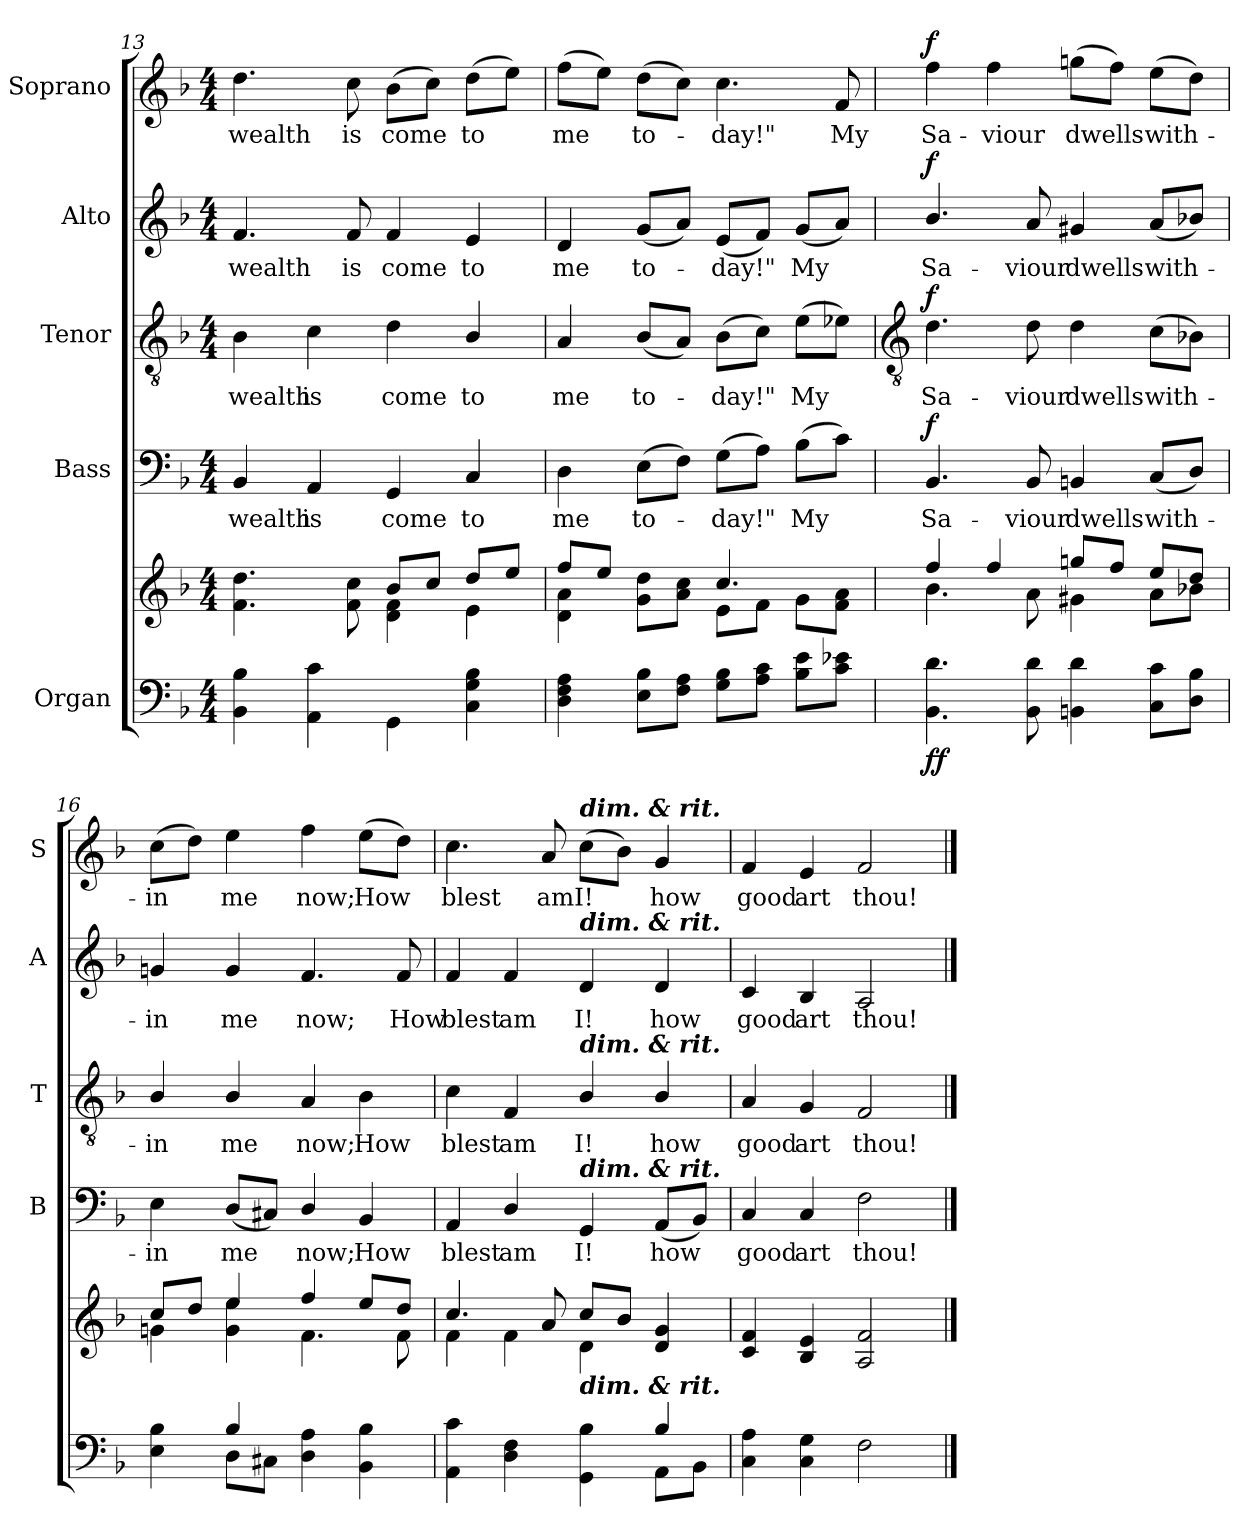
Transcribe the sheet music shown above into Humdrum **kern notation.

**kern	**kern	**dynam	**kern	**text	**dynam	**kern	**text	**dynam	**kern	**text	**dynam	**kern	**text	**dynam
*part5	*part5	*part5	*part4	*part4	*part4	*part3	*part3	*part3	*part2	*part2	*part2	*part1	*part1	*part1
*staff6	*staff5	*staff5/6	*staff4	*staff4	*staff4	*staff3	*staff3	*staff3	*staff2	*staff2	*staff2	*staff1	*staff1	*staff1
*I"Organ	*	*	*I"Bass	*	*	*I"Tenor	*	*	*I"Alto	*	*	*I"Soprano	*	*
*	*	*	*I'B	*	*	*I'T	*	*	*I'A	*	*	*I'S	*	*
*clefF4	*clefG2	*	*clefF4	*	*	*clefGv2	*	*	*clefG2	*	*	*clefG2	*	*
*k[b-]	*k[b-]	*	*k[b-]	*	*	*k[b-]	*	*	*k[b-]	*	*	*k[b-]	*	*
*F:	*F:	*	*F:	*	*	*F:	*	*	*F:	*	*	*F:	*	*
*M4/4	*M4/4	*	*M4/4	*	*	*M4/4	*	*	*M4/4	*	*	*M4/4	*	*
=13	=13	=13	=13	=13	=13	=13	=13	=13	=13	=13	=13	=13	=13	=13
*^	*^	*	*	*	*	*	*	*	*	*	*	*	*	*
*	*^	*	*	*	*	*	*	*	*	*	*	*	*	*	*	*
!	!	!	!	!	!	!	!LO:LY:b	!	!	!LO:LY:b	!	!	!LO:LY:b	!	!	!LO:LY:b	!
1ryy	4BB-\ 4B-\	1ryy	2ryy	4.f\ 4.dd\	.	4BB-	wealth	.	4B-	wealth	.	4.f	wealth	.	4.dd	wealth	.
!	!	!	!	!	!	!	!LO:LY:b	!	!	!LO:LY:b	!	!	!	!	!	!	!
.	4AA\ 4c\	.	.	.	.	4AA	is	.	4c	is	.	.	.	.	.	.	.
!	!	!	!	!	!	!	!	!	!	!	!	!	!LO:LY:b	!	!	!LO:LY:b	!
.	.	.	.	8f\ 8cc\	.	.	.	.	.	.	.	8f	is	.	8cc	is	.
!	!	!	!	!	!	!	!LO:LY:b	!	!	!LO:LY:b	!	!	!LO:LY:b	!	!	!LO:LY:b	!
.	4GG\	.	8b-/L	4d\ 4f\	.	4GG	come	.	4d	come	.	4f	come	.	(>8b-L	come	.
.	.	.	8cc/J	.	.	.	.	.	.	.	.	.	.	.	8ccJ)	.	.
!	!	!	!	!	!	!	!LO:LY:b	!	!	!LO:LY:b	!	!	!LO:LY:b	!	!	!LO:LY:b	!
.	4C\ 4G\ 4B-\	.	8dd/L	4e\	.	4C	to	.	4B-/	to	.	4e	to	.	(>8ddL	to	.
.	.	.	8ee/J	.	.	.	.	.	.	.	.	.	.	.	8eeJ)	.	.
=14	=14	=14	=14	=14	=14	=14	=14	=14	=14	=14	=14	=14	=14	=14	=14	=14	=14
!	!	!	!	!	!	!	!LO:LY:b	!	!	!LO:LY:b	!	!	!LO:LY:b	!	!	!LO:LY:b	!
1ryy	4D\ 4F\ 4A\	1ryy	8ff/L	4d\ 4a\	.	4D	me	.	4A	me	.	4d	me	.	(>8ffL	me	.
.	.	.	8ee/J	.	.	.	.	.	.	.	.	.	.	.	8eeJ)	.	.
!	!	!	!	!	!	!	!LO:LY:b	!	!	!LO:LY:b	!	!	!LO:LY:b	!	!	!LO:LY:b	!
.	8E\ 8B-\L	.	4ryy	8g\ 8dd\L	.	(>8EL	to-	.	(<8B-L	to-	.	(<8gL	to-	.	(>8ddL	to-	.
.	8F\ 8A\J	.	.	8a\ 8cc\J	.	8FJ)	.	.	8AJ)	.	.	8aJ)	.	.	8ccJ)	.	.
!	!	!	!	!	!	!	!LO:LY:b	!	!	!LO:LY:b	!	!	!LO:LY:b	!	!	!LO:LY:b	!
.	8G\ 8B-\L	.	4.cc/	8e\L	.	(>8GL	day!"	.	(>8B-L	day!"	.	(<8eL	day!"	.	4.cc	day!"	.
.	8A\ 8c\J	.	.	8f\J	.	8AJ)	.	.	8cJ)	.	.	8fJ)	.	.	.	.	.
!	!	!	!	!	!	!	!LO:LY:b	!	!	!LO:LY:b	!	!	!LO:LY:b	!	!	!	!
.	8B-\ 8e\L	.	.	8g\L	.	(>8B-L	My	.	(>8eL	My	.	(<8gL	My	.	.	.	.
!	!	!	!	!	!	!	!	!	!	!	!	!	!	!	!	!LO:LY:b	!
.	8c\ 8e-X\J	.	8ryy	8f\ 8a\J	.	8cJ)	.	.	8e-XJ)	.	.	8aJ)	.	.	8f	My	.
!!LO:LB:g=z
=15	=15	=15	=15	=15	=15	=15	=15	=15	=15	=15	=15	=15	=15	=15	=15	=15	=15
*	*	*	*	*	*	*	*	*	*clefGv2	*	*	*	*	*	*	*	*
!	!	!	!	!	!LO:DY:b=2	!	!LO:LY:b	!	!	!LO:LY:b	!	!	!LO:LY:b	!	!	!LO:LY:b	!
!	!	!	!	!	!LO:DY:n=1:b	!	!	!LO:DY:b	!	!	!LO:DY:b	!	!	!LO:DY:b	!	!	!LO:DY:b
1ryy	4.BB-\ 4.d\	1ryy	4ff/	4.b-\	f f	4.BB-	Sa-	f	4.d	Sa-	f	4.b-/	Sa-	f	4ff	Sa-	f
!	!	!	!	!	!	!	!	!	!	!	!	!	!	!	!	!LO:LY:b	!
.	.	.	4ff/	.	.	.	.	.	.	.	.	.	.	.	4ff	-viour	.
!	!	!	!	!	!	!	!LO:LY:b	!	!	!LO:LY:b	!	!	!LO:LY:b	!	!	!	!
.	8BB-\ 8d\	.	.	8a\	.	8BB-	-viour	.	8d	-viour	.	8a	-viour	.	.	.	.
!	!	!	!	!	!	!	!LO:LY:b	!	!	!LO:LY:b	!	!	!LO:LY:b	!	!	!LO:LY:b	!
.	4BBn\ 4d\	.	8ggn/L	4g#X\	.	4BBn	dwells	.	4d	dwells	.	4g#X	dwells	.	(>8ggnL	dwells	.
.	.	.	8ff/J	.	.	.	.	.	.	.	.	.	.	.	8ffJ)	.	.
!	!	!	!	!	!	!	!LO:LY:b	!	!	!LO:LY:b	!	!	!LO:LY:b	!	!	!LO:LY:b	!
.	8C\ 8c\L	.	8ee/L	8a\L	.	(<8CL	with-	.	(>8cL	with-	.	(<8aL	with-	.	(>8eeL	with-	.
.	8D\ 8B-\J	.	8dd/J	8b-X\J	.	8DJ)	.	.	8B-XJ)	.	.	8b-XJ)	.	.	8ddJ)	.	.
=16	=16	=16	=16	=16	=16	=16	=16	=16	=16	=16	=16	=16	=16	=16	=16	=16	=16
!	!	!	!	!	!	!	!LO:LY:b	!	!	!LO:LY:b	!	!	!LO:LY:b	!	!	!LO:LY:b	!
4ryy	4E\ 4B-\	1ryy	8cc/L	4gn\	.	4E	in	.	4B-/	in	.	4gn	in	.	(>8ccL	in	.
.	.	.	8dd/J	.	.	.	.	.	.	.	.	.	.	.	8ddJ)	.	.
!	!	!	!	!	!	!	!LO:LY:b	!	!	!LO:LY:b	!	!	!LO:LY:b	!	!	!LO:LY:b	!
4B-/	8D\L	.	4ee/	4g\ 4ee\	.	(<8DL	me	.	4B-/	me	.	4g	me	.	4ee	me	.
.	8C#X\J	.	.	.	.	8C#XJ)	.	.	.	.	.	.	.	.	.	.	.
!	!	!	!	!	!	!	!LO:LY:b	!	!	!LO:LY:b	!	!	!LO:LY:b	!	!	!LO:LY:b	!
2ryy	4D\ 4A\	.	4ff/	4.f\	.	4D/	now;	.	4A	now;	.	4.f	now;	.	4ff	now;	.
!	!	!	!	!	!	!	!LO:LY:b	!	!	!LO:LY:b	!	!	!	!	!	!LO:LY:b	!
.	4BB-\ 4B-\	.	8ee/L	.	.	4BB-	How	.	4B-	How	.	.	.	.	(>8eeL	How	.
!	!	!	!	!	!	!	!	!	!	!	!	!	!LO:LY:b	!	!	!	!
.	.	.	8dd/J	8f\	.	.	.	.	.	.	.	8f	How	.	8ddJ)	.	.
=17	=17	=17	=17	=17	=17	=17	=17	=17	=17	=17	=17	=17	=17	=17	=17	=17	=17
!	!	!	!	!	!	!	!LO:LY:b	!	!	!LO:LY:b	!	!	!LO:LY:b	!	!	!LO:LY:b	!
2.ryy	4AA\ 4c\	1ryy	4.cc/	4f\	.	4AA	blest	.	4c	blest	.	4f	blest	.	4.cc	blest	.
!	!	!	!	!	!	!	!LO:LY:b	!	!	!LO:LY:b	!	!	!LO:LY:b	!	!	!	!
.	4D\ 4F\	.	.	4f\	.	4D/	am	.	4F	am	.	4f	am	.	.	.	.
!	!	!	!	!	!	!	!	!	!	!	!	!	!	!	!	!LO:LY:b	!
.	.	.	8a/	.	.	.	.	.	.	.	.	.	.	.	8a	am	.
!	!	!	!	!	!	!	!	!	!	!	!	!	!	!	!LO:TX:a:Bi:t=dim. & rit.	!	!
!	!	!	!	!	!	!	!	!	!	!	!	!LO:TX:a:Bi:t=dim. & rit.	!	!	!	!	!
!	!	!	!	!	!	!	!	!	!LO:TX:a:Bi:t=dim. & rit.	!	!	!	!	!	!	!	!
!	!	!	!	!	!	!LO:TX:a:Bi:t=dim. & rit.	!	!	!	!	!	!	!	!	!	!	!
!	!LO:TX:a:Bi:t=dim. & rit.	!	!	!	!	!	!	!	!	!	!	!	!	!	!	!	!
!	!	!	!	!	!	!	!LO:LY:b	!	!	!LO:LY:b	!	!	!LO:LY:b	!	!	!LO:LY:b	!
.	4GG\ 4B-\	.	8cc/L	4d\	.	4GG	I!	.	4B-/	I!	.	4d	I!	.	(>8ccL	I!	.
.	.	.	8b-/J	.	.	.	.	.	.	.	.	.	.	.	8b-J)	.	.
!	!	!	!	!	!	!	!LO:LY:b	!	!	!LO:LY:b	!	!	!LO:LY:b	!	!	!LO:LY:b	!
4B-/	8AA\L	.	4d/ 4g/	4ryy	.	(<8AAL	how	.	4B-/	how	.	4d	how	.	4g	how	.
.	8BB-\J	.	.	.	.	8BB-J)	.	.	.	.	.	.	.	.	.	.	.
=18	=18	=18	=18	=18	=18	=18	=18	=18	=18	=18	=18	=18	=18	=18	=18	=18	=18
!	!	!	!	!	!	!	!LO:LY:b	!	!	!LO:LY:b	!	!	!LO:LY:b	!	!	!LO:LY:b	!
1ryy	4C\ 4A\	1ryy	4c/ 4f/	1ryy	.	4C	good	.	4A	good	.	4c	good	.	4f	good	.
!	!	!	!	!	!	!	!LO:LY:b	!	!	!LO:LY:b	!	!	!LO:LY:b	!	!	!LO:LY:b	!
.	4C\ 4G\	.	4B-/ 4e/	.	.	4C	art	.	4G	art	.	4B-	art	.	4e	art	.
!	!	!	!	!	!	!	!LO:LY:b	!	!	!LO:LY:b	!	!	!LO:LY:b	!	!	!LO:LY:b	!
.	2F\	.	2A/ 2f/	.	.	2F	thou!	.	2F	thou!	.	2A	thou!	.	2f	thou!	.
*v	*v	*v	*	*	*	*	*	*	*	*	*	*	*	*	*	*	*
*	*v	*v	*	*	*	*	*	*	*	*	*	*	*	*	*
==	==	==	==	==	==	==	==	==	==	==	==	==	==	==
*-	*-	*-	*-	*-	*-	*-	*-	*-	*-	*-	*-	*-	*-	*-
